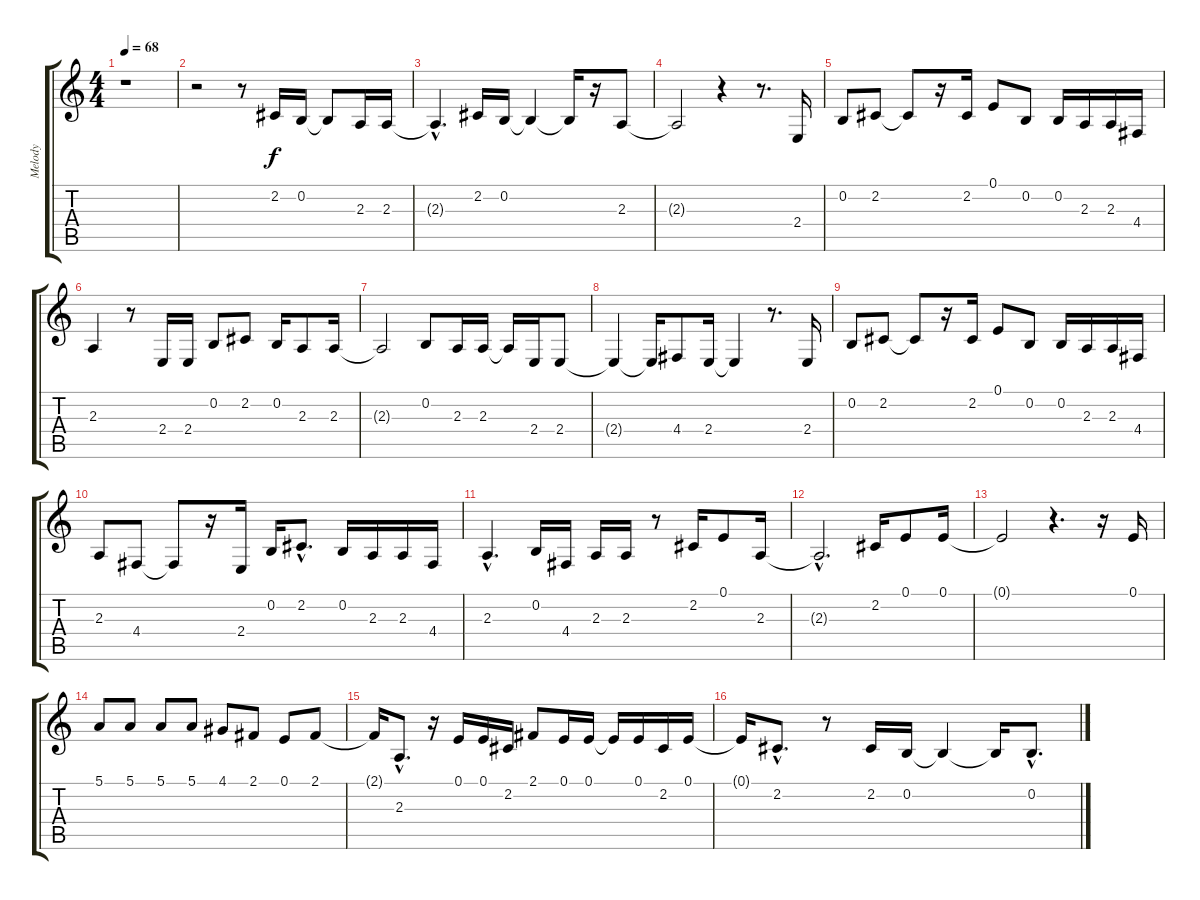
\track ("Melody" "Melody") {instrument electricpiano2}
\staff {score tabs}
\tuning (E4 B3 G3 D3 A2 E2) {hide}
\ts (4 4)
\tempo 68
\clef g2
\ks c
r.1{dy f instrument electricpiano2} |
r.2 r.8 2.2.16 0.2.16 0.2{t}.8 2.3.16 2.3.16 |
2.3{hac t}.4{d} 2.2.16 0.2.16 0.2{t}.4 0.2{t}.16 r.16 2.3.8 |
2.3{t}.2 r.4 r.8{d} 2.4.16 |
0.2.8 2.2.8 2.2{t}.8 r.16 2.2.16 0.1.8 0.2.8 0.2.16 2.3.16 2.3.16 4.4.16 |
2.3.4 r.8 2.4.16 2.4.16 0.2.8 2.2.8 0.2.16 2.3.8 2.3.16 |
2.3{t}.2 0.2.8 2.3.16 2.3.16 2.3{t}.16 2.4.16 2.4.8 |
2.4{t}.4 2.4{t}.16 4.4.8 2.4.16 2.4{t}.4 r.8{d} 2.4.16 |
0.2.8 2.2.8 2.2{t}.8 r.16 2.2.16 0.1.8 0.2.8 0.2.16 2.3.16 2.3.16 4.4.16 |
2.3.8 4.4.8 4.4{t}.8 r.16 2.4.16 0.2.16 2.2{hac}.8{d} 0.2.16 2.3.16 2.3.16 4.4.16 |
2.3{hac}.4{d} 0.2.16 4.4.16 2.3.16 2.3.16 r.8 2.2.16 0.1.8 2.3.16 |
2.3{hac t}.2{d} 2.2.16 0.1.8 0.1.16 |
0.1{t}.2 r.4{d} r.16 0.1.16 |
5.1.8 5.1.8 5.1.8 5.1.8 4.1.8 2.1.8 0.1.8 2.1.8 |
2.1{t}.16 2.3{hac}.8{d} r.16 0.1.16 0.1.16 2.2.16 2.1.8 0.1.16 0.1.16 0.1{t}.16 0.1.16 2.2.16 0.1.16 |
0.1{t}.16 2.2{hac}.8{d} r.8 2.2.16 0.2.16 0.2{t}.4 0.2{t}.16 0.2{hac}.8{d}
